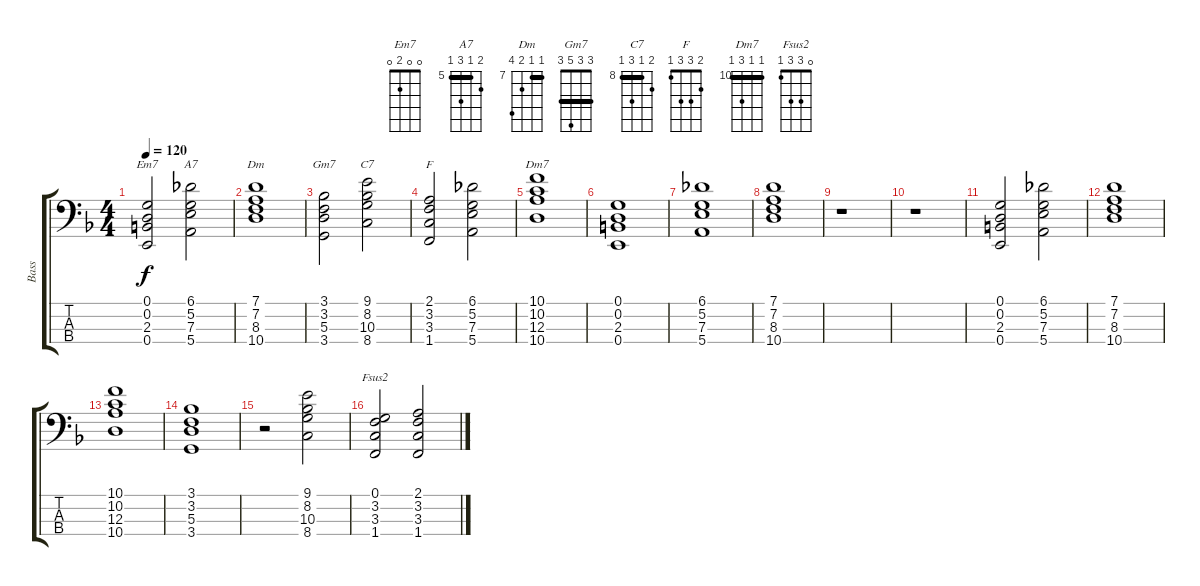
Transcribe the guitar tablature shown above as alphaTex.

\track ("Bass" "Bass") {instrument acousticbass}
\staff {score tabs}
\tuning (G2 D2 A1 E1) {hide}
\chord ("Em7" 0 0 2 0)
\chord ("A7" 6 5 7 5) {firstfret 5 barre 5}
\chord ("Dm" 7 7 8 10) {firstfret 7 barre 7}
\chord ("Gm7" 3 3 5 3) {barre 3}
\chord ("C7" 9 8 10 8) {firstfret 8 barre 8}
\chord ("F" 2 3 3 1)
\chord ("Dm7" 10 10 12 10) {firstfret 10 barre 10}
\chord ("Fsus2" 0 3 3 1)
\ts (4 4)
\tempo 120
\clef f4
\ks f
(0.1 0.2 2.3 0.4).2{ch "Em7" dy f} (6.1 5.2 7.3 5.4).2{ch "A7"} |
(7.1 7.2 8.3 10.4).1{ch "Dm"} |
(3.1 3.2 5.3 3.4).2{ch "Gm7"} (9.1 8.2 10.3 8.4).2{ch "C7"} |
(2.1 3.2 3.3 1.4).2{ch "F"} (6.1 5.2 7.3 5.4).2 |
(10.1 10.2 12.3 10.4).1{ch "Dm7"} |
(0.1 0.2 2.3 0.4).1 |
(6.1 5.2 7.3 5.4).1 |
(7.1 7.2 8.3 10.4).1 |
r.1 |
r.1 |
(0.1 0.2 2.3 0.4).2 (6.1 5.2 7.3 5.4).2 |
(7.1 7.2 8.3 10.4).1 |
(10.1 10.2 12.3 10.4).1 |
(3.1 3.2 5.3 3.4).1 |
r.2 (9.1 8.2 10.3 8.4).2 |
(0.1 3.2 3.3 1.4).2{ch "Fsus2"} (2.1 3.2 3.3 1.4).2
